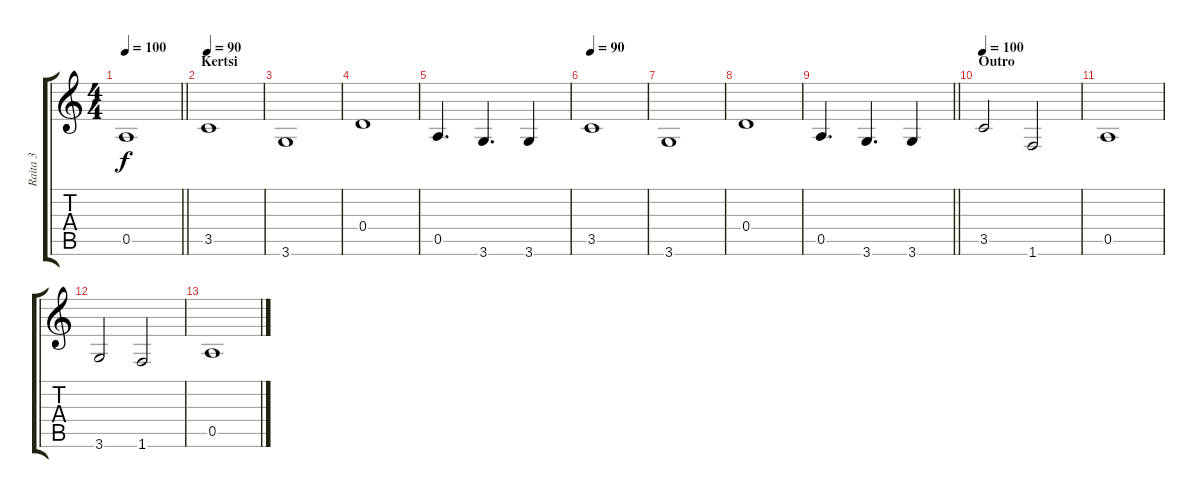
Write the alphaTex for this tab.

\track ("Raita 3" "Raita 3") {instrument contrabass}
\staff {score tabs}
\tuning (E4 B3 G3 D3 A2 E2) {hide}
\ts (4 4)
\tempo 100
\clef g2
\barLineRight lightlight
\ks c
0.5.1{dy f} |
\section ("" "Kertsi")
\tempo 90
3.5.1 |
3.6.1 |
0.4.1 |
0.5.4{d} 3.6.4{d} 3.6.4 |
\tempo 90
3.5.1 |
3.6.1 |
0.4.1 |
\barLineRight lightlight
0.5.4{d} 3.6.4{d} 3.6.4 |
\section ("" "Outro")
\tempo 100
3.5.2 1.6.2 |
0.5.1 |
3.6.2 1.6.2 |
0.5.1
